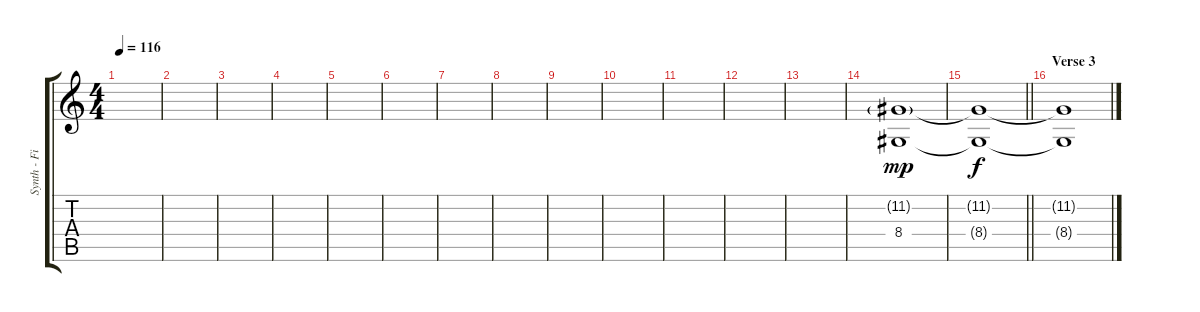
\track ("Synth - Fills 5" "Synth - Fi") {instrument stringensemble1}
\staff {score tabs}
\tuning (D4 A3 F3 C3 G2 D2) {hide}
\ts (4 4)
\tempo 116
\clef g2
\ks c
|
|
|
|
|
|
|
|
|
|
|
|
|
(11.2{g} 8.4).1{dy mp volume 6 instrument stringensemble1} |
\barLineRight lightlight
(11.2{t} 8.4{t}).1{dy f} |
\section ("" "Verse 3")
(11.2{t} 8.4{t}).1
